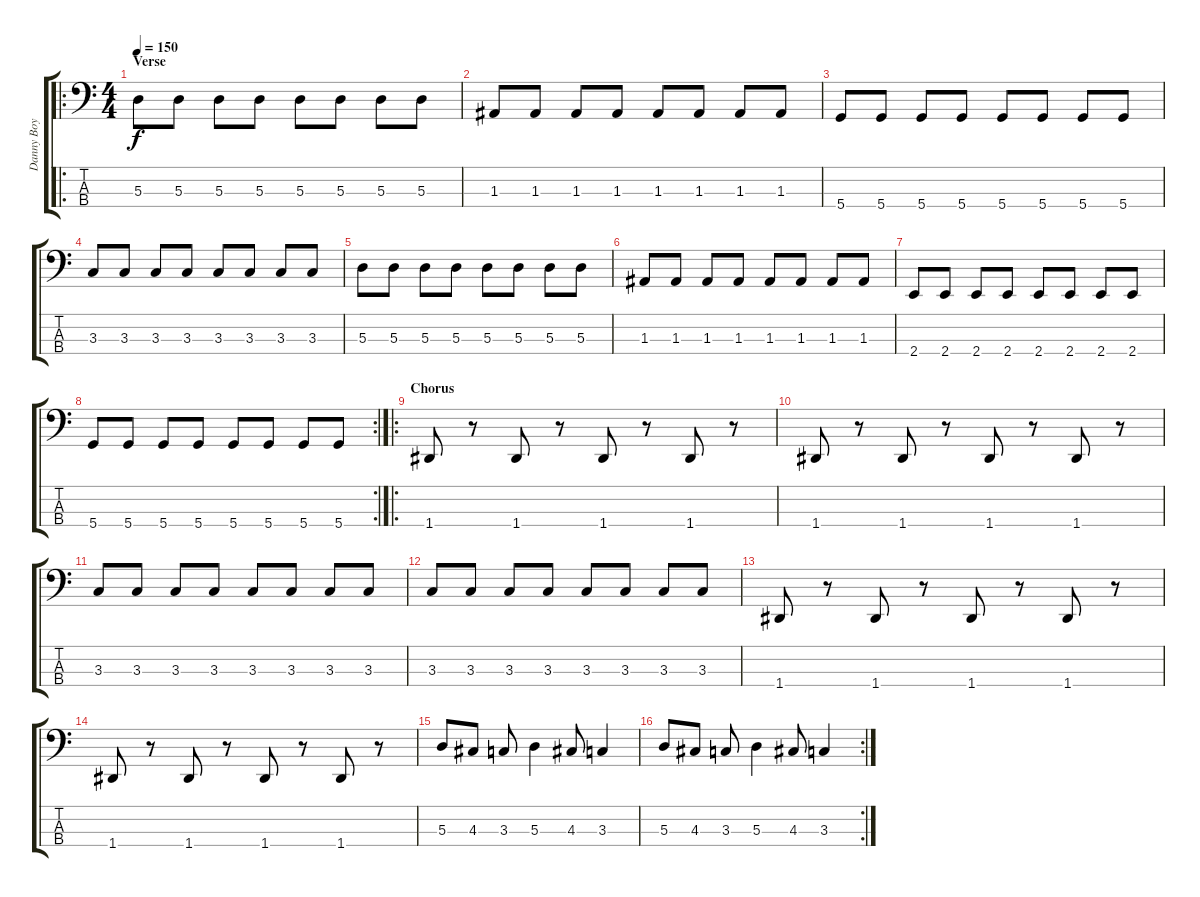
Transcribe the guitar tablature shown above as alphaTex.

\track ("Danny Boy" "Danny Boy") {instrument electricbasspick}
\staff {score tabs}
\tuning (G2 D2 A1 D1) {hide}
\ro
\ts (4 4)
\section ("" "Verse")
\tempo 150
\clef f4
\ks c
5.3.8{dy f} 5.3.8 5.3.8 5.3.8 5.3.8 5.3.8 5.3.8 5.3.8 |
1.3.8 1.3.8 1.3.8 1.3.8 1.3.8 1.3.8 1.3.8 1.3.8 |
5.4.8 5.4.8 5.4.8 5.4.8 5.4.8 5.4.8 5.4.8 5.4.8 |
3.3.8 3.3.8 3.3.8 3.3.8 3.3.8 3.3.8 3.3.8 3.3.8 |
5.3.8 5.3.8 5.3.8 5.3.8 5.3.8 5.3.8 5.3.8 5.3.8 |
1.3.8 1.3.8 1.3.8 1.3.8 1.3.8 1.3.8 1.3.8 1.3.8 |
2.4.8 2.4.8 2.4.8 2.4.8 2.4.8 2.4.8 2.4.8 2.4.8 |
\rc 2
5.4.8 5.4.8 5.4.8 5.4.8 5.4.8 5.4.8 5.4.8 5.4.8 |
\ro
\section ("" "Chorus")
1.4.8 r.8 1.4.8 r.8 1.4.8 r.8 1.4.8 r.8 |
1.4.8 r.8 1.4.8 r.8 1.4.8 r.8 1.4.8 r.8 |
3.3.8 3.3.8 3.3.8 3.3.8 3.3.8 3.3.8 3.3.8 3.3.8 |
3.3.8 3.3.8 3.3.8 3.3.8 3.3.8 3.3.8 3.3.8 3.3.8 |
1.4.8 r.8 1.4.8 r.8 1.4.8 r.8 1.4.8 r.8 |
1.4.8 r.8 1.4.8 r.8 1.4.8 r.8 1.4.8 r.8 |
5.3.8 4.3.8 3.3.8 5.3.4 4.3.8 3.3.4 |
\rc 2
5.3.8 4.3.8 3.3.8 5.3.4 4.3.8 3.3.4
